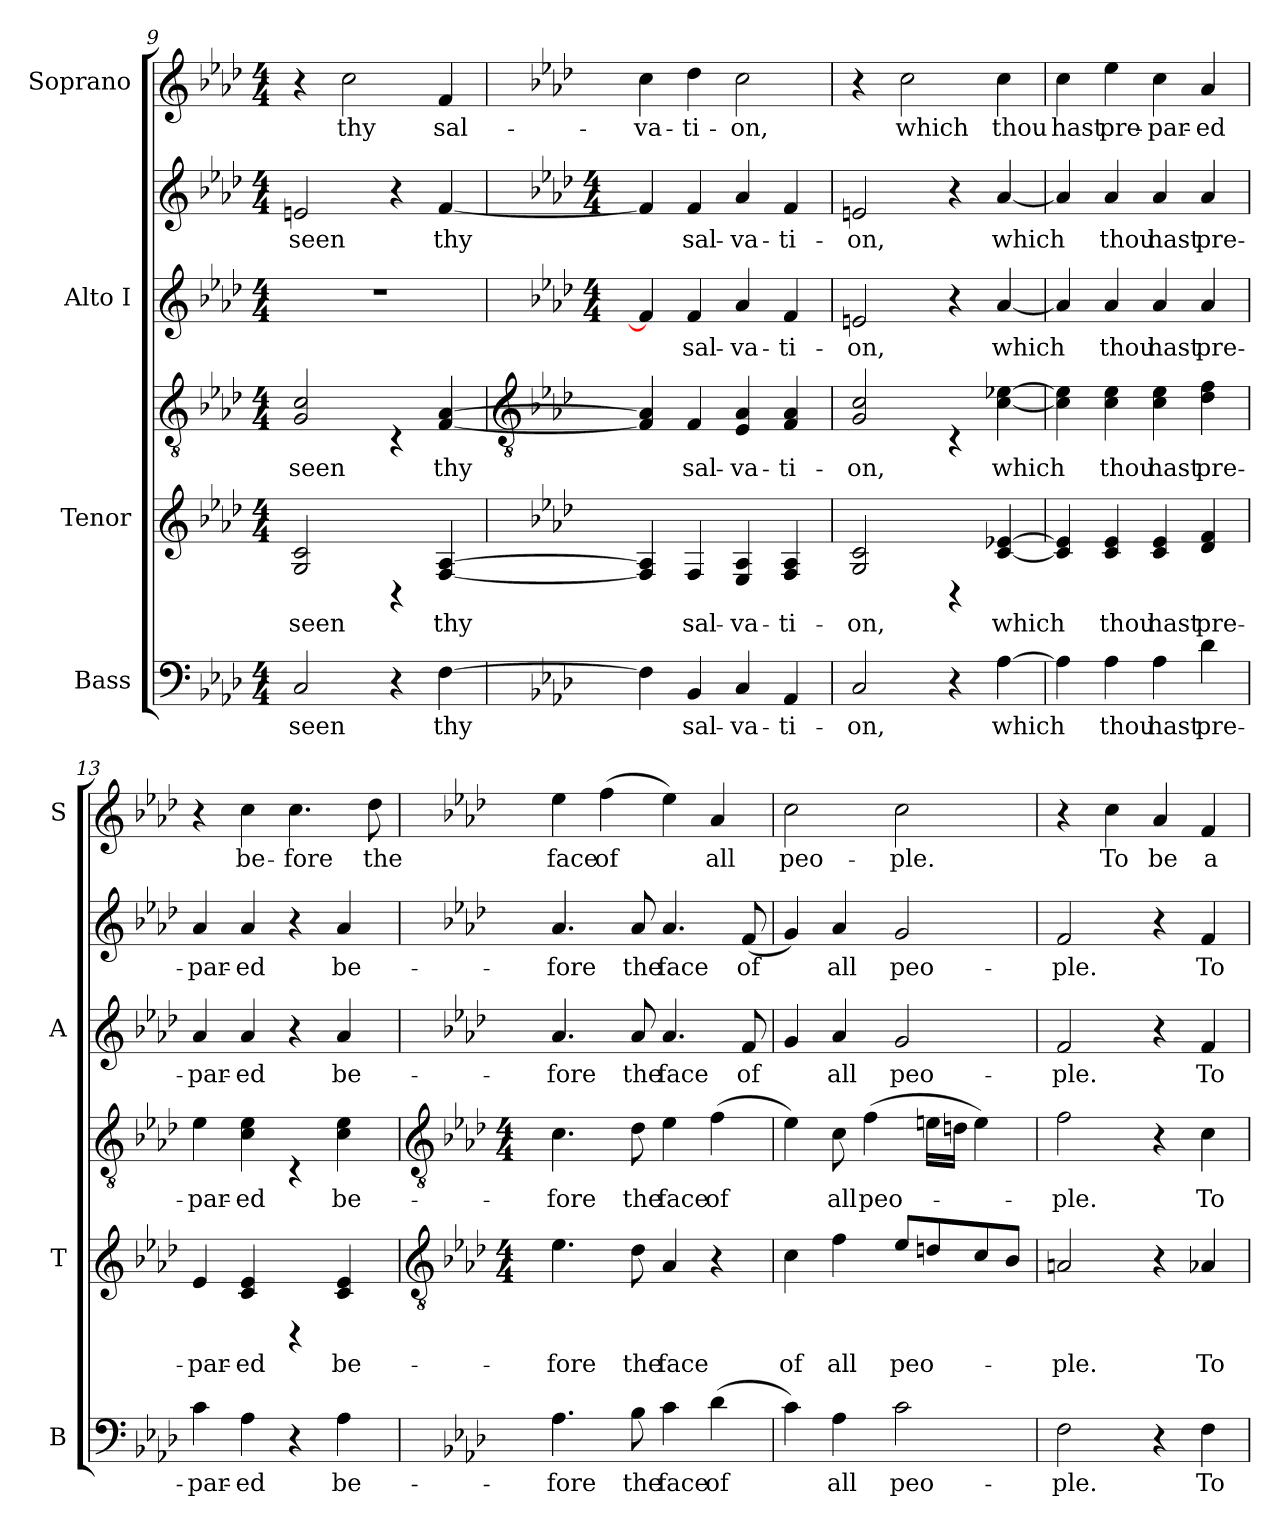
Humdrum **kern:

**kern	**text	**kern	**text	**kern	**text	**kern	**text	**kern	**text	**kern	**text
*part4	*part4	*part3	*part3	*part3	*part3	*part2	*part2	*part2	*part2	*part1	*part1
*staff6	*staff6	*staff5	*staff5	*staff4	*staff4	*staff3	*staff3	*staff2	*staff2	*staff1	*staff1
*I"Bass	*	*I"Tenor	*	*	*	*I"Alto I	*	*	*	*I"Soprano	*
*I'B	*	*I'T	*	*	*	*I'A	*	*	*	*I'S	*
*clefF4	*	*	*	*clefGv2	*	*clefG2	*	*clefG2	*	*clefG2	*
*k[b-e-a-d-]	*	*k[b-e-a-d-]	*	*k[b-e-a-d-]	*	*k[b-e-a-d-]	*	*k[b-e-a-d-]	*	*k[b-e-a-d-]	*
*A-:	*	*A-:	*	*A-:	*	*A-:	*	*A-:	*	*A-:	*
*M4/4	*	*M4/4	*	*M4/4	*	*M4/4	*	*M4/4	*	*M4/4	*
=9	=9	=9	=9	=9	=9	=9	=9	=9	=9	=9	=9
!	!LO:LY:b	!	!LO:LY:b	!	!LO:LY:b	!	!	!	!LO:LY:b	!	!
2C	seen	2G 2c	seen	2G 2c	seen	1r	.	2en	seen	4r	.
!	!	!	!	!	!	!	!	!	!	!	!LO:LY:b
.	.	.	.	.	.	.	.	.	.	2cc	thy
4r	.	4rBB	.	4rBB	.	.	.	4r	.	.	.
!	!LO:LY:b	!	!LO:LY:b	!	!LO:LY:b	!	!	!	!LO:LY:b	!	!LO:LY:b
[4F	thy	[4F [4A-	thy	[4F [4A-	thy	.	.	[4f	thy	4f	sal-
!!LO:LB:g=z
=10	=10	=10	=10	=10	=10	=10	=10	=10	=10	=10	=10
*	*	*	*	*clefGv2	*	*	*	*	*	*	*
*	*	*	*	*	*	*k[b-e-a-d-]	*	*k[b-e-a-d-]	*	*	*
*	*	*	*	*	*	*A-:	*	*A-:	*	*	*
*	*	*	*	*	*	*M4/4	*	*M4/4	*	*	*
!	!	!	!	!	!	!	!	!	!	!	!LO:LY:b
4F]	.	4F] 4A-]	.	4F] 4A-]	.	4f]	.	4f]	.	4cc	-va-
!	!LO:LY:b	!	!LO:LY:b	!	!LO:LY:b	!	!LO:LY:b	!	!LO:LY:b	!	!LO:LY:b
4BB-	sal-	4F	sal-	4F	sal-	4f	sal-	4f	sal-	4dd-	-ti-
!	!LO:LY:b	!	!LO:LY:b	!	!LO:LY:b	!	!LO:LY:b	!	!LO:LY:b	!	!LO:LY:b
4C	-va-	4E- 4A-	-va-	4E- 4A-	-va-	4a-	-va-	4a-	-va-	2cc	-on,
!	!LO:LY:b	!	!LO:LY:b	!	!LO:LY:b	!	!LO:LY:b	!	!LO:LY:b	!	!
4AA-	-ti-	4F 4A-	-ti-	4F 4A-	-ti-	4f	-ti-	4f	-ti-	.	.
=11	=11	=11	=11	=11	=11	=11	=11	=11	=11	=11	=11
!	!LO:LY:b	!	!LO:LY:b	!	!LO:LY:b	!	!LO:LY:b	!	!LO:LY:b	!	!
2C	-on,	2G 2c	-on,	2G 2c	-on,	2en	-on,	2en	-on,	4r	.
!	!	!	!	!	!	!	!	!	!	!	!LO:LY:b
.	.	.	.	.	.	.	.	.	.	2cc	which
4r	.	4rBB	.	4rBB	.	4r	.	4r	.	.	.
!	!LO:LY:b	!	!LO:LY:b	!	!LO:LY:b	!	!LO:LY:b	!	!LO:LY:b	!	!LO:LY:b
[4A-	which	[4c [4e-X	which	[4c [4e-X	which	[4a-	which	[4a-	which	4cc	thou
=12	=12	=12	=12	=12	=12	=12	=12	=12	=12	=12	=12
!	!	!	!	!	!	!	!	!	!	!	!LO:LY:b
4A-]	.	4c] 4e-]	.	4c] 4e-]	.	4a-]	.	4a-]	.	4cc	hast
!	!LO:LY:b	!	!LO:LY:b	!	!LO:LY:b	!	!LO:LY:b	!	!LO:LY:b	!	!LO:LY:b
4A-	thou	4c 4e-	thou	4c 4e-	thou	4a-	thou	4a-	thou	4ee-	pre-
!	!LO:LY:b	!	!LO:LY:b	!	!LO:LY:b	!	!LO:LY:b	!	!LO:LY:b	!	!LO:LY:b
4A-	hast	4c 4e-	hast	4c 4e-	hast	4a-	hast	4a-	hast	4cc	-par-
!	!LO:LY:b	!	!LO:LY:b	!	!LO:LY:b	!	!LO:LY:b	!	!LO:LY:b	!	!LO:LY:b
4d-	pre-	4d- 4f	pre-	4d- 4f	pre-	4a-	pre-	4a-	pre-	4a-	-ed
=13	=13	=13	=13	=13	=13	=13	=13	=13	=13	=13	=13
!	!LO:LY:b	!	!LO:LY:b	!	!LO:LY:b	!	!LO:LY:b	!	!LO:LY:b	!	!
4c	-par-	4e-	-par-	4e-	-par-	4a-	-par-	4a-	-par-	4r	.
!	!LO:LY:b	!	!LO:LY:b	!	!LO:LY:b	!	!LO:LY:b	!	!LO:LY:b	!	!LO:LY:b
4A-	-ed	4c 4e-	-ed	4c 4e-	-ed	4a-	-ed	4a-	-ed	4cc	be-
!	!	!	!	!	!	!	!	!	!	!	!LO:LY:b
4r	.	4rBB	.	4rBB	.	4r	.	4r	.	4.cc	-fore
!	!LO:LY:b	!	!LO:LY:b	!	!LO:LY:b	!	!LO:LY:b	!	!LO:LY:b	!	!
4A-	be-	4c 4e-	be-	4c 4e-	be-	4a-	be-	4a-	be-	.	.
!	!	!	!	!	!	!	!	!	!	!	!LO:LY:b
.	.	.	.	.	.	.	.	.	.	8dd-	the
!!LO:LB:g=z
=14	=14	=14	=14	=14	=14	=14	=14	=14	=14	=14	=14
*	*	*clefGv2	*	*clefGv2	*	*	*	*	*	*	*
*	*	*k[b-e-a-d-]	*	*k[b-e-a-d-]	*	*	*	*	*	*	*
*	*	*A-:	*	*A-:	*	*	*	*	*	*	*
*	*	*M4/4	*	*M4/4	*	*	*	*	*	*	*
!	!LO:LY:b	!	!LO:LY:b	!	!LO:LY:b	!	!LO:LY:b	!	!LO:LY:b	!	!LO:LY:b
4.A-	-fore	4.e-	fore	4.c	-fore	4.a-	-fore	4.a-	-fore	4ee-	face
!	!	!	!	!	!	!	!	!	!	!	!LO:LY:b
.	.	.	.	.	.	.	.	.	.	(>4ff	of
!	!LO:LY:b	!	!LO:LY:b	!	!LO:LY:b	!	!LO:LY:b	!	!LO:LY:b	!	!
8B-	the	8d-	the	8d-	the	8a-	the	8a-	the	.	.
!	!LO:LY:b	!	!LO:LY:b	!	!LO:LY:b	!	!LO:LY:b	!	!LO:LY:b	!	!
4c	face	4A-	face	4e-	face	4.a-	face	4.a-	face	4ee-)	.
!	!LO:LY:b	!	!	!	!LO:LY:b	!	!	!	!	!	!LO:LY:b
(>4d-	of	4r	.	(>4f	of	.	.	.	.	4a-	all
!	!	!	!	!	!	!	!LO:LY:b	!	!LO:LY:b	!	!
.	.	.	.	.	.	8fL	of	(<8fL	of	.	.
=15	=15	=15	=15	=15	=15	=15	=15	=15	=15	=15	=15
!	!	!	!LO:LY:b	!	!	!	!	!	!	!	!LO:LY:b
4c)	.	4c	of	4e-)	.	4g	.	4g)	.	2cc	peo-
!	!LO:LY:b	!	!LO:LY:b	!	!LO:LY:b	!	!LO:LY:b	!	!LO:LY:b	!	!
4A-	all	4f	all	8c	all	4a-	all	4a-	all	.	.
!	!	!	!	!	!LO:LY:b	!	!	!	!	!	!
.	.	.	.	(>4f	peo-	.	.	.	.	.	.
!	!LO:LY:b	!	!LO:LY:b	!	!	!	!LO:LY:b	!	!LO:LY:b	!	!LO:LY:b
2c	peo-	8e-L	peo-	.	.	2g	peo-	2g	peo-	2cc	-ple.
.	.	8dn	.	16enLL	.	.	.	.	.	.	.
.	.	.	.	16dnJJ	.	.	.	.	.	.	.
.	.	8c	.	4e)	.	.	.	.	.	.	.
.	.	8B-/J	.	.	.	.	.	.	.	.	.
=16	=16	=16	=16	=16	=16	=16	=16	=16	=16	=16	=16
!	!LO:LY:b	!	!LO:LY:b	!	!LO:LY:b	!	!LO:LY:b	!	!LO:LY:b	!	!
2F	-ple.	2An	-ple.	2f	ple.	2f	-ple.	2f	-ple.	4r	.
!	!	!	!	!	!	!	!	!	!	!	!LO:LY:b
.	.	.	.	.	.	.	.	.	.	4cc	To
!	!	!	!	!	!	!	!	!	!	!	!LO:LY:b
4r	.	4r	.	4r	.	4r	.	4r	.	4a-	be
!	!LO:LY:b	!	!LO:LY:b	!	!LO:LY:b	!	!LO:LY:b	!	!LO:LY:b	!	!LO:LY:b
4F	To	4A-X	To	4c	To	4f	To	4f	To	4f	a
=	=	=	=	=	=	=	=	=	=	=	=
*-	*-	*-	*-	*-	*-	*-	*-	*-	*-	*-	*-
